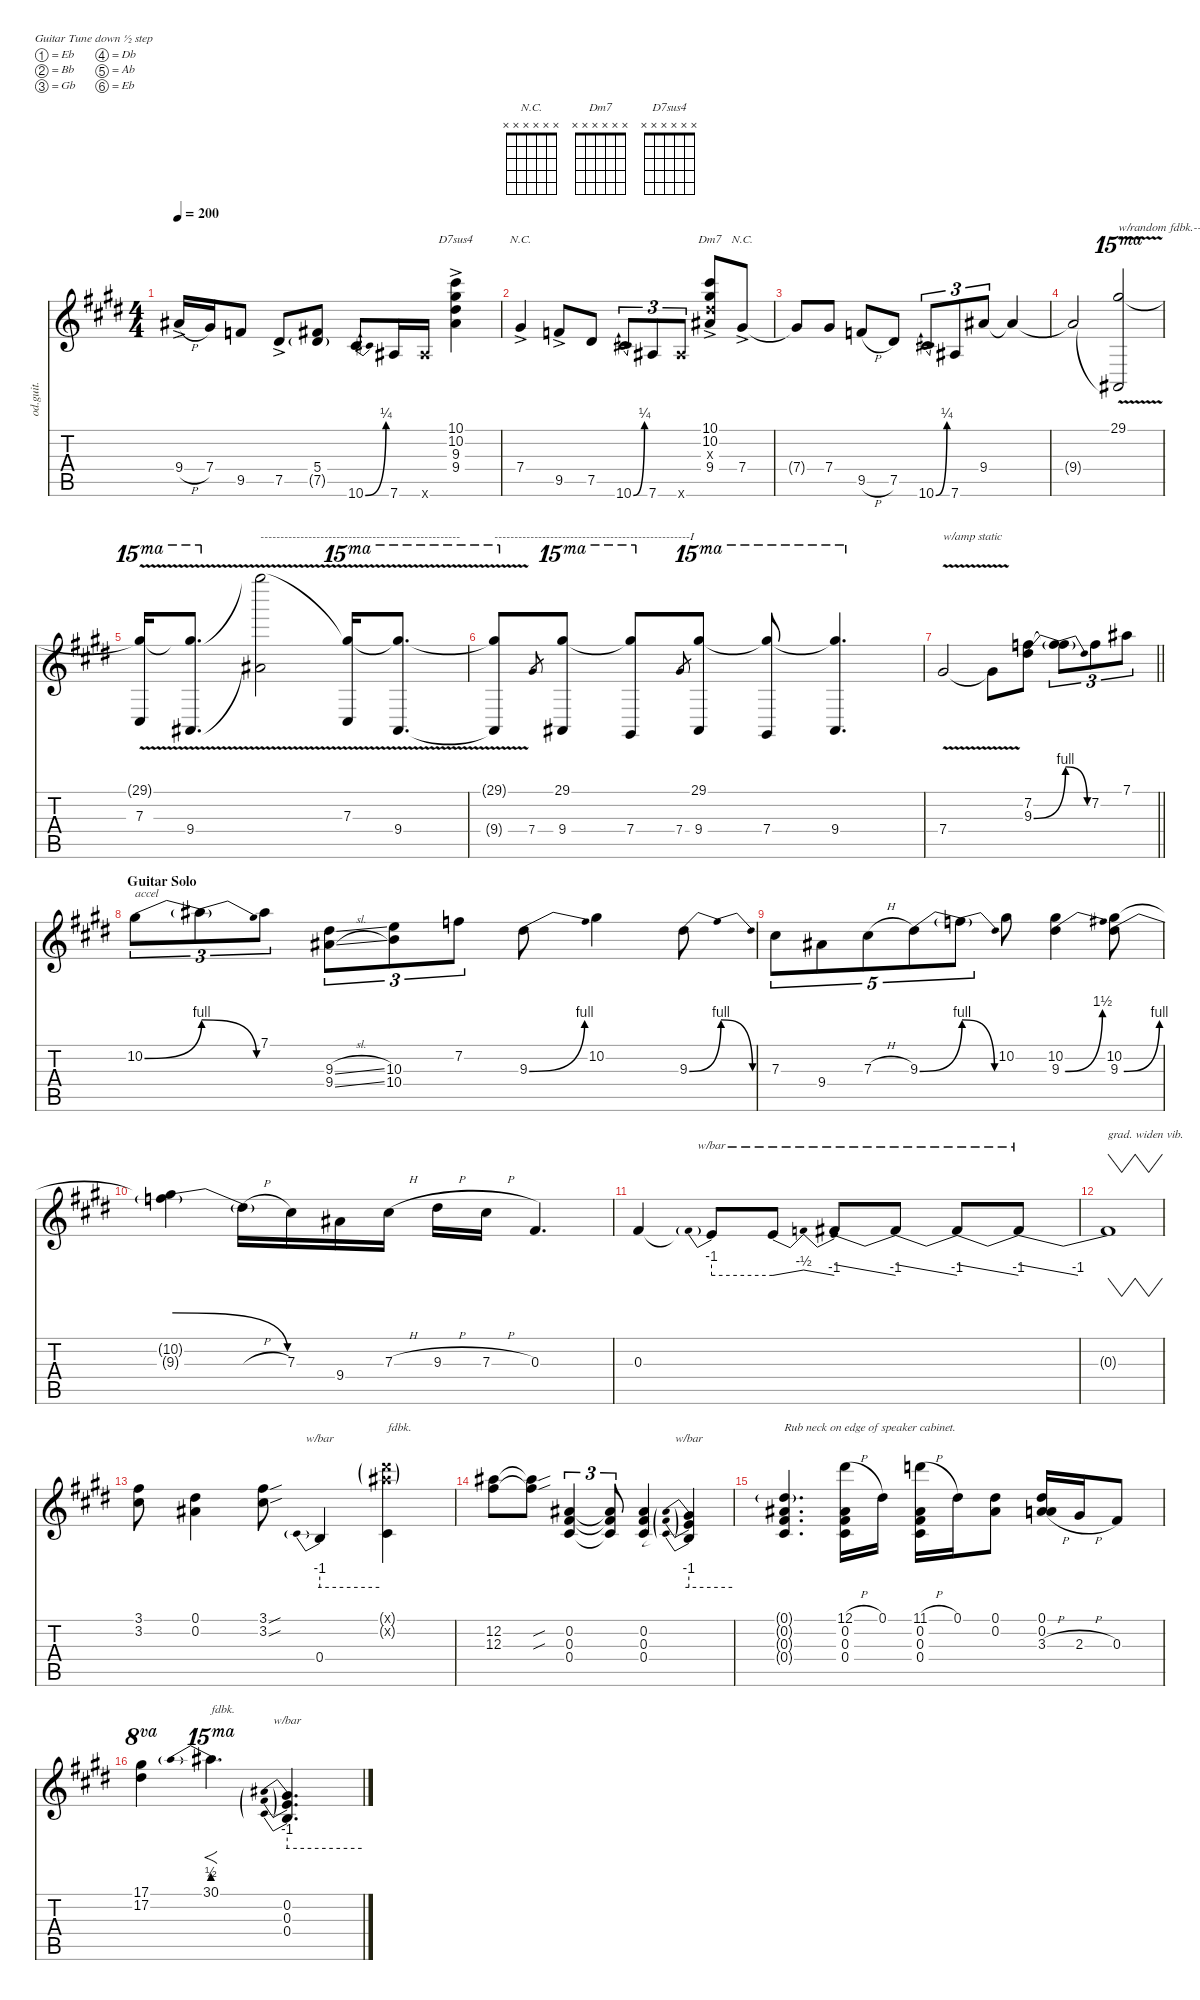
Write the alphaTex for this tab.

\defaultSystemsLayout 4
\hideDynamics
\bracketExtendMode nobrackets
\otherSystemsTrackNameOrientation horizontal
\track ("Jimi Guitar" "od.guit.") {instrument overdrivenguitar}
\staff {score tabs}
\tuning (Eb4 Bb3 Gb3 Db3 Ab2 Eb2)
\chord ("N.C." x x x x x x)
\chord ("Dm7" x x x x x x)
\chord ("D7sus4" x x x x x x)
\ts (4 4)
\tempo 200
\clef g2
\ks e
9.4{h ac acc #}.16{dy ff beam Up} 7.4{acc #}.16{beam Up} 9.5{acc forcenatural}.8{beam Up} 7.5{ac acc #}.8{beam Up} (5.4{acc #} 7.5{g acc #}).8{beam Up} 10.6{be (bend 0 0 60 1) acc #}.8{beam Up} 7.6{acc #}.16{beam Up} 7.6{x acc #}.16{beam Up} (10.1{ac acc #} 10.2{ac acc #} 9.3{ac acc #} 9.4{ac acc #}).4{ch "D7sus4" beam Down} |
7.4{ac acc #}.4{ch "N.C." beam Up} 9.5{ac acc forcenatural}.8{beam Up} 7.5{acc #}.8{beam Up} 10.6{be (bend 0 0 60 1) acc #}.8{tu (3 2) beam Up} 7.6{acc #}.8{tu (3 2) beam Up} 7.6{x acc #}.8{tu (3 2) beam Up} (10.1{ac acc #} 10.2{ac acc #} 9.3{ac x acc #} 9.4{ac acc #}).8{ch "Dm7" beam Up} 7.4{ac acc #}.8{ch "N.C." beam Up} |
7.4{t acc #}.8{dy f beam Up} 7.4{acc #}.8{dy ff beam Up} 9.5{h acc forcenatural}.8{beam Up} 7.5{acc #}.8{beam Up} 10.6{be (bend 0 0 60 1) acc #}.8{tu (3 2) beam Up} 7.6{acc #}.8{tu (3 2) beam Up} 9.4{acc #}.8{tu (3 2) beam Up} 9.4{t acc #}.4{dy f beam Up} |
9.4{t acc #}.2{beam Up} (29.1{v acc #} 9.4{v t acc #}).2{ot 15ma txt "w/random fdbk.-----------------------------------" dy ff beam Up} |
(29.1{v t acc #} 7.3{acc #}).16{ot 15ma dy f beam Up} (29.1{v t acc #} 9.4{v acc #}).8{d ot 15ma beam Up} (9.4{v t acc #} 29.1{v t acc #}).2{txt "--------------------------------------------------" beam Down} (29.1{v t acc #} 7.3{acc #}).16{ot 15ma beam Up} (29.1{v t acc #} 9.4{v acc #}).8{d ot 15ma beam Up} |
(29.1{v t acc #} 9.4{v t acc #}).8{ot 15ma txt "-------------------------------------------------I" beam Up} 7.4{acc #}.8{gr beam Up} (29.1{acc #} 9.4{acc #}).8{ot 15ma beam Up} (29.1{t acc #} 7.4{acc #}).8{ot 15ma beam Up} 7.4{acc #}.8{gr beam Up} (29.1{acc #} 9.4{acc #}).8{ot 15ma beam Up} (29.1{t acc #} 7.4{acc #}).8{ot 15ma beam Up} (29.1{t acc #} 9.4{acc #}).4{d ot 15ma beam Up} |
\barLineRight lightlight
7.4{v acc #}.2{txt "w/amp static" dy ff beam Up} 7.4{v t acc #}.8{dy f beam Down} (7.2{acc forcenatural} 9.3{be (bend 0 0 60 4) acc #}).8{dy ff beam Down} (7.2{t acc forcenatural} 9.3{be (release 0 4 60 0) t}).8{tu (3 2) dy f beam Down} 7.2{acc forcenatural}.8{tu (3 2) dy ff beam Down} 7.1{acc #}.8{tu (3 2) beam Down} |
\section ("" "Guitar Solo")
10.2{be (bend 0 0 60 4) acc #}.8{tu (3 2) txt "accel" beam Down} 10.2{be (release 0 4 60 0) t}.8{tu (3 2) dy f beam Down} 7.1{acc #}.8{tu (3 2) dy ff beam Down} (9.3{sl acc #} 9.4{sl acc #}).8{tu (3 2) beam Down} (10.3{acc forcenatural} 10.4{acc forcenatural}).8{tu (3 2) beam Down} 7.2{acc forcenatural}.8{tu (3 2) beam Down} 9.3{be (bend 0 0 60 4) acc #}.8{beam Down} 10.2{acc #}.4{beam Down} 9.3{be (bendrelease 0 0 30 4 30 4 60 0) acc #}.8{beam Down} |
7.3{acc #}.8{tu (5 4) beam Down} 9.4{acc #}.8{tu (5 4) beam Down} 7.3{h acc #}.8{tu (5 4) beam Down} 9.3{be (bend 0 0 60 4) acc #}.8{tu (5 4) beam Down} 9.3{be (release 0 4 60 0) t}.8{tu (5 4) dy f beam Down} 10.2{acc #}.8{dy ff beam Down} (10.2{acc #} 9.3{be (bend 0 0 60 6) acc #}).4{beam Down} (10.2{acc #} 9.3{be (bend 0 0 60 4) acc #}).8{beam Down} |
(10.2{t acc #} 9.3{be (release 0 4 60 0) t}).4{dy f beam Down} 9.3{h t acc #}.16{beam Down} 7.3{acc #}.16{dy ff beam Down} 9.4{acc #}.16{beam Down} 7.3{h acc #}.16{beam Down} 9.3{h acc #}.16{beam Down} 7.3{h acc #}.16{beam Down} 0.3{acc #}.4{d beam Up} |
0.3{acc #}.4{beam Up} 0.3{t acc #}.8{tbe (predive default 0 -4 60 -4) dy f beam Up} 0.3{t acc #}.8{tbe (dip default 0 -4 30 -2 60 -4) beam Up} 0.3{t acc #}.8{tbe (dive default 0 0 60 -4) beam Up} 0.3{t acc #}.8{tbe (dive default 0 0 60 -4) beam Up} 0.3{t acc #}.8{tbe (dive default 0 0 60 -4) beam Up} 0.3{t acc #}.8{tbe (dive default 0 0 60 -4) beam Up} |
0.3{t acc #}.1{vw txt "grad. widen vib." beam Up} |
(3.1{acc #} 3.2{acc #}).8{dy ff beam Down} (0.1{acc #} 0.2{acc #}).4{beam Down} (3.1{sou acc #} 3.2{sou acc #}).8{beam Down} 0.4{acc #}.4{tbe (predive default 0 -4 60 -4) beam Up} (12.1{g x acc #} 12.2{g x acc #} 0.4{t acc #}).4{txt "fdbk." dy f beam Down} |
(12.2{acc #} 12.3{acc #}).8{dy ff beam Down} (12.2{sou t acc #} 12.3{sou t acc #}).8{dy f beam Down} (0.2{acc #} 0.3{acc #} 0.4{acc #}).4{tu (3 2) dy ff beam Up} (0.2{t acc #} 0.3{t acc #} 0.4{t acc #}).8{tu (3 2) dy f beam Up} (0.2{acc #} 0.3{acc #} 0.4{acc #}).4{dy ff beam Up} (0.2{t acc #} 0.3{t acc #} 0.4{t acc #}).4{tbe (predive default 0 -4 60 -4) dy f beam Up} |
(0.1{g acc #} 0.2{t acc #} 0.3{t acc #} 0.4{t acc #}).4{d txt "Rub neck on edge of speaker cabinet." beam Up} (12.1{h acc #} 0.2{acc #} 0.3{acc #} 0.4{acc #}).16{dy ff beam Down} 0.1{acc #}.16{beam Down} (11.1{h acc forcenatural} 0.2{acc #} 0.3{acc #} 0.4{acc #}).16{beam Down} 0.1{acc #}.16{beam Down} (0.1{acc #} 0.2{acc #}).8{beam Down} (0.1{acc #} 0.2{acc #} 3.3{h acc forcenatural}).16{beam Up} 2.3{h acc #}.16{beam Up} 0.3{acc #}.8{beam Up} |
(17.1{acc #} 17.2{acc #}).4{ot 8va beam Down} 30.1{be (prebend 0 2 60 2)}.4{f d ot 15ma txt "fdbk." beam Down} (0.2{acc #} 0.3{acc #} 0.4{acc #}).4{d tbe (predive default 0 -4 60 -4) beam Up}
